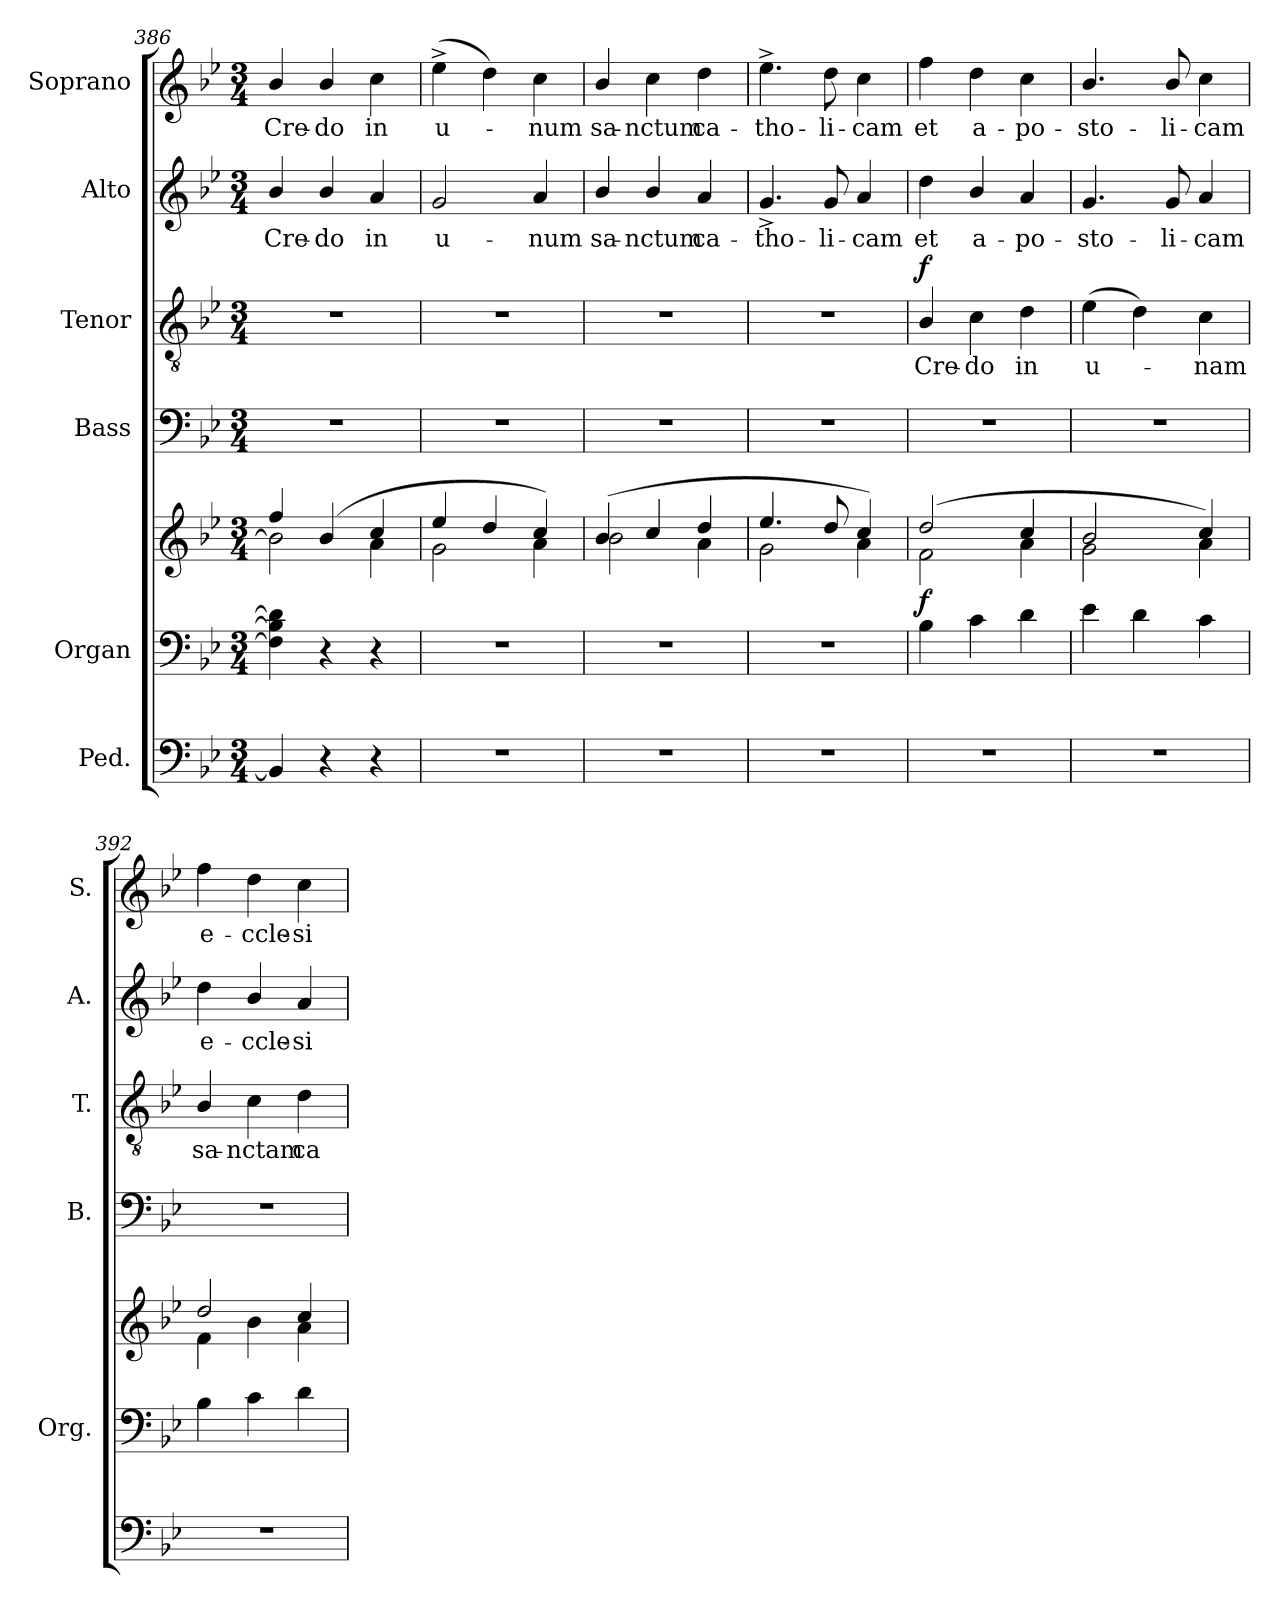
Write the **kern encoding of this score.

**kern	**kern	**kern	**dynam	**kern	**kern	**text	**dynam	**kern	**text	**kern	**text
*part6	*part5	*part5	*part5	*part4	*part3	*part3	*part3	*part2	*part2	*part1	*part1
*staff7	*staff6	*staff5	*staff5/6	*staff4	*staff3	*staff3	*staff3	*staff2	*staff2	*staff1	*staff1
*I"Ped.	*I"Organ	*	*	*I"Bass	*I"Tenor	*	*	*I"Alto	*	*I"Soprano	*
*	*I'Org.	*	*	*I'B.	*I'T.	*	*	*I'A.	*	*I'S.	*
*clefF4	*clefF4	*clefG2	*	*clefF4	*clefGv2	*	*	*clefG2	*	*clefG2	*
*	*	*	*	*	*ITrd7c12	*	*	*	*	*	*
*k[b-e-]	*k[b-e-]	*k[b-e-]	*	*k[b-e-]	*k[b-e-]	*	*	*k[b-e-]	*	*k[b-e-]	*
*B-:	*B-:	*B-:	*	*B-:	*B-:	*	*	*B-:	*	*B-:	*
*M3/4	*M3/4	*M3/4	*	*M3/4	*M3/4	*	*	*M3/4	*	*M3/4	*
=386	=386	=386	=386	=386	=386	=386	=386	=386	=386	=386	=386
*	*	*^	*	*	*	*	*	*	*	*	*
!	!	!	!	!	!LO:N:vis=1	!LO:N:vis=1	!	!	!	!	!	!
!	!	!	!	!	!	!	!	!	!	!LO:LY:b:color=#000000	!	!
!	!	!	!	!	!	!	!	!	!	!	!	!LO:LY:b:color=#000000
4BB-i/]	4Fi\] 4B-i] 4di]	4ffi/	2b-i\]	.	2.r	2.r	.	.	4b-i/	Cre-	4b-i/	Cre-
!	!	!	!	!	!	!	!	!	!	!LO:LY:b:color=#000000	!	!
!	!	!	!	!	!	!	!	!	!	!	!	!LO:LY:b:color=#000000
4r	4r	(4b-i/	.	.	.	.	.	.	4b-i/	-do	4b-i/	-do
!	!	!	!	!	!	!	!	!	!	!LO:LY:b:color=#000000	!	!
!	!	!	!	!	!	!	!	!	!	!	!	!LO:LY:b:color=#000000
4r	4r	4cci/	4ai\	.	.	.	.	.	4ai/	in	4cci\	in
=387	=387	=387	=387	=387	=387	=387	=387	=387	=387	=387	=387	=387
!LO:N:vis=1	!LO:N:vis=1	!	!	!	!LO:N:vis=1	!LO:N:vis=1	!	!	!	!	!	!
!	!	!	!	!	!	!	!	!	!	!LO:LY:b:color=#000000	!	!
!	!	!	!	!	!	!	!	!	!	!	!	!LO:LY:b:color=#000000
2.r	2.r	4ee-i/	2gi\	.	2.r	2.r	.	.	2gi/	u-	(4ee-^i\	u-
.	.	4ddi/	.	.	.	.	.	.	.	.	4ddi\)	.
!	!	!	!	!	!	!	!	!	!	!LO:LY:b:color=#000000	!	!
!	!	!	!	!	!	!	!	!	!	!	!	!LO:LY:b:color=#000000
.	.	4cci/)	4ai\	.	.	.	.	.	4ai/	-num	4cci\	-num
=388	=388	=388	=388	=388	=388	=388	=388	=388	=388	=388	=388	=388
!LO:N:vis=1	!LO:N:vis=1	!	!	!	!LO:N:vis=1	!LO:N:vis=1	!	!	!	!	!	!
!	!	!	!	!	!	!	!	!	!	!LO:LY:b:color=#000000	!	!
!	!	!	!	!	!	!	!	!	!	!	!	!LO:LY:b:color=#000000
2.r	2.r	(4b-i/	2b-i\	.	2.r	2.r	.	.	4b-i/	sa-	4b-i/	sa-
!	!	!	!	!	!	!	!	!	!	!LO:LY:b:color=#000000	!	!
!	!	!	!	!	!	!	!	!	!	!	!	!LO:LY:b:color=#000000
.	.	4cci/	.	.	.	.	.	.	4b-i/	-nctum	4cci\	-nctum
!	!	!	!	!	!	!	!	!	!	!LO:LY:b:color=#000000	!	!
!	!	!	!	!	!	!	!	!	!	!	!	!LO:LY:b:color=#000000
.	.	4ddi/	4ai\	.	.	.	.	.	4ai/	ca-	4ddi\	ca-
=389	=389	=389	=389	=389	=389	=389	=389	=389	=389	=389	=389	=389
!LO:N:vis=1	!LO:N:vis=1	!	!	!	!LO:N:vis=1	!LO:N:vis=1	!	!	!	!	!	!
!	!	!	!	!	!	!	!	!	!	!LO:LY:b:color=#000000	!	!
!	!	!	!	!	!	!	!	!	!	!	!	!LO:LY:b:color=#000000
2.r	2.r	4.ee-i/	2gi\	.	2.r	2.r	.	.	4.g^i/	-tho-	4.ee-^i\	-tho-
!	!	!	!	!	!	!	!	!	!	!LO:LY:b:color=#000000	!	!
!	!	!	!	!	!	!	!	!	!	!	!	!LO:LY:b:color=#000000
.	.	8ddi/	.	.	.	.	.	.	8gi/	-li-	8ddi\	-li-
!	!	!	!	!	!	!	!	!	!	!LO:LY:b:color=#000000	!	!
!	!	!	!	!	!	!	!	!	!	!	!	!LO:LY:b:color=#000000
.	.	4cci/)	4ai\	.	.	.	.	.	4ai/	-cam	4cci\	-cam
!!LO:LB:g=z
=390	=390	=390	=390	=390	=390	=390	=390	=390	=390	=390	=390	=390
!LO:N:vis=1	!	!	!	!	!LO:N:vis=1	!	!	!	!	!	!	!
!	!	!	!	!	!	!	!LO:LY:b:color=#000000	!	!	!	!	!
!	!	!	!	!	!	!	!	!	!	!LO:LY:b:color=#000000	!	!
!	!	!	!	!	!	!	!	!	!	!	!	!LO:LY:b:color=#000000
2.r	4B-i\	(2ddi/	2fi\	f	2.r	4BB-i/	Cre-	f	4ddi\	et	4ffi\	et
!	!	!	!	!	!	!	!LO:LY:b:color=#000000	!	!	!	!	!
!	!	!	!	!	!	!	!	!	!	!LO:LY:b:color=#000000	!	!
!	!	!	!	!	!	!	!	!	!	!	!	!LO:LY:b:color=#000000
.	4ci\	.	.	.	.	4Ci\	-do	.	4b-i/	a-	4ddi\	a-
!	!	!	!	!	!	!	!LO:LY:b:color=#000000	!	!	!	!	!
!	!	!	!	!	!	!	!	!	!	!LO:LY:b:color=#000000	!	!
!	!	!	!	!	!	!	!	!	!	!	!	!LO:LY:b:color=#000000
.	4di\	4cci/	4ai\	.	.	4Di\	in	.	4ai/	-po-	4cci\	-po-
=391	=391	=391	=391	=391	=391	=391	=391	=391	=391	=391	=391	=391
!LO:N:vis=1	!	!	!	!	!LO:N:vis=1	!	!	!	!	!	!	!
!	!	!	!	!	!	!	!LO:LY:b:color=#000000	!	!	!	!	!
!	!	!	!	!	!	!	!	!	!	!LO:LY:b:color=#000000	!	!
!	!	!	!	!	!	!	!	!	!	!	!	!LO:LY:b:color=#000000
2.r	4e-i\	2b-i/	2gi\	.	2.r	(4E-i\	u-	.	4.gi/	-sto-	4.b-i/	-sto-
.	4di\	.	.	.	.	4Di\)	.	.	.	.	.	.
!	!	!	!	!	!	!	!	!	!	!LO:LY:b:color=#000000	!	!
!	!	!	!	!	!	!	!	!	!	!	!	!LO:LY:b:color=#000000
.	.	.	.	.	.	.	.	.	8gi/	-li-	8b-i/	-li-
!	!	!	!	!	!	!	!LO:LY:b:color=#000000	!	!	!	!	!
!	!	!	!	!	!	!	!	!	!	!LO:LY:b:color=#000000	!	!
!	!	!	!	!	!	!	!	!	!	!	!	!LO:LY:b:color=#000000
.	4ci\	4cci/)	4ai\	.	.	4Ci\	-nam	.	4ai/	-cam	4cci\	-cam
=392	=392	=392	=392	=392	=392	=392	=392	=392	=392	=392	=392	=392
!LO:N:vis=1	!	!	!	!	!LO:N:vis=1	!	!	!	!	!	!	!
!	!	!	!	!	!	!	!LO:LY:b:color=#000000	!	!	!	!	!
!	!	!	!	!	!	!	!	!	!	!LO:LY:b:color=#000000	!	!
!	!	!	!	!	!	!	!	!	!	!	!	!LO:LY:b:color=#000000
2.r	4B-i\	2ddi/	4fi\	.	2.r	4BB-i/	sa-	.	4ddi\	e-	4ffi\	e-
!	!	!	!	!	!	!	!LO:LY:b:color=#000000	!	!	!	!	!
!	!	!	!	!	!	!	!	!	!	!LO:LY:b:color=#000000	!	!
!	!	!	!	!	!	!	!	!	!	!	!	!LO:LY:b:color=#000000
.	4ci\	.	4b-i\	.	.	4Ci\	-nctam	.	4b-i/	-ccle-	4ddi\	-ccle-
!	!	!	!	!	!	!	!LO:LY:b:color=#000000	!	!	!	!	!
!	!	!	!	!	!	!	!	!	!	!LO:LY:b:color=#000000	!	!
!	!	!	!	!	!	!	!	!	!	!	!	!LO:LY:b:color=#000000
.	4di\	4cci/	4ai\	.	.	4Di\	ca-	.	4ai/	-si-	4cci\	-si-
*	*	*v	*v	*	*	*	*	*	*	*	*	*
=	=	=	=	=	=	=	=	=	=	=	=
*-	*-	*-	*-	*-	*-	*-	*-	*-	*-	*-	*-
